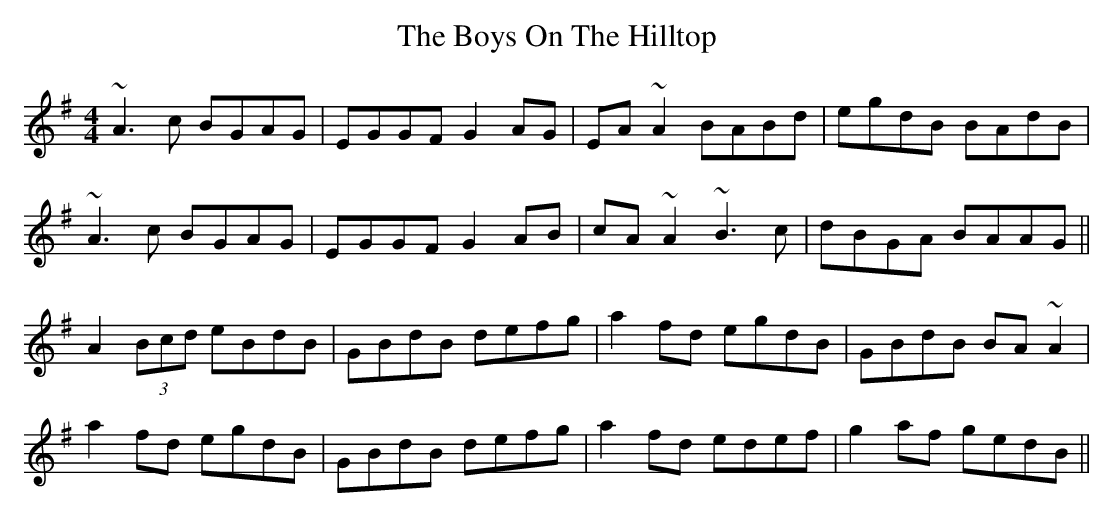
X:1
T: The Boys On The Hilltop
M: 4/4
L: 1/8
K: Ador
~A3c BGAG|EGGF G2AG|EA~A2 BABd|egdB BAdB|
~A3c BGAG|EGGF G2AB|cA~A2 ~B3c|dBGA BAAG||
A2 (3Bcd eBdB|GBdB defg|a2fd egdB|GBdB BA~A2|
a2fd egdB|GBdB defg|a2fd edef|g2af gedB||
